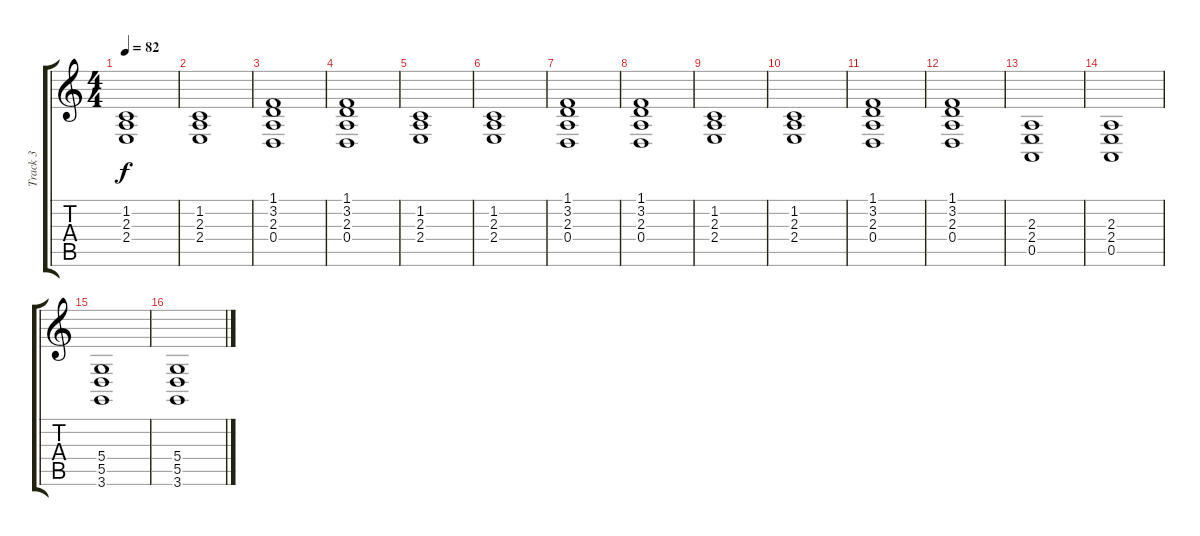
\track ("Track 3" "Track 3") {instrument stringensemble1}
\staff {score tabs}
\tuning (E4 B3 G3 D3 A2 E2) {hide}
\ts (4 4)
\tempo 82
\clef g2
\ks c
(1.2 2.3 2.4).1{dy f instrument stringensemble1} |
(1.2 2.3 2.4).1 |
(1.1 3.2 2.3 0.4).1 |
(1.1 3.2 2.3 0.4).1 |
(1.2 2.3 2.4).1 |
(1.2 2.3 2.4).1 |
(1.1 3.2 2.3 0.4).1 |
(1.1 3.2 2.3 0.4).1 |
(1.2 2.3 2.4).1 |
(1.2 2.3 2.4).1 |
(1.1 3.2 2.3 0.4).1 |
(1.1 3.2 2.3 0.4).1 |
(2.3 2.4 0.5).1 |
(2.3 2.4 0.5).1 |
(5.4 5.5 3.6).1 |
(5.4 5.5 3.6).1
